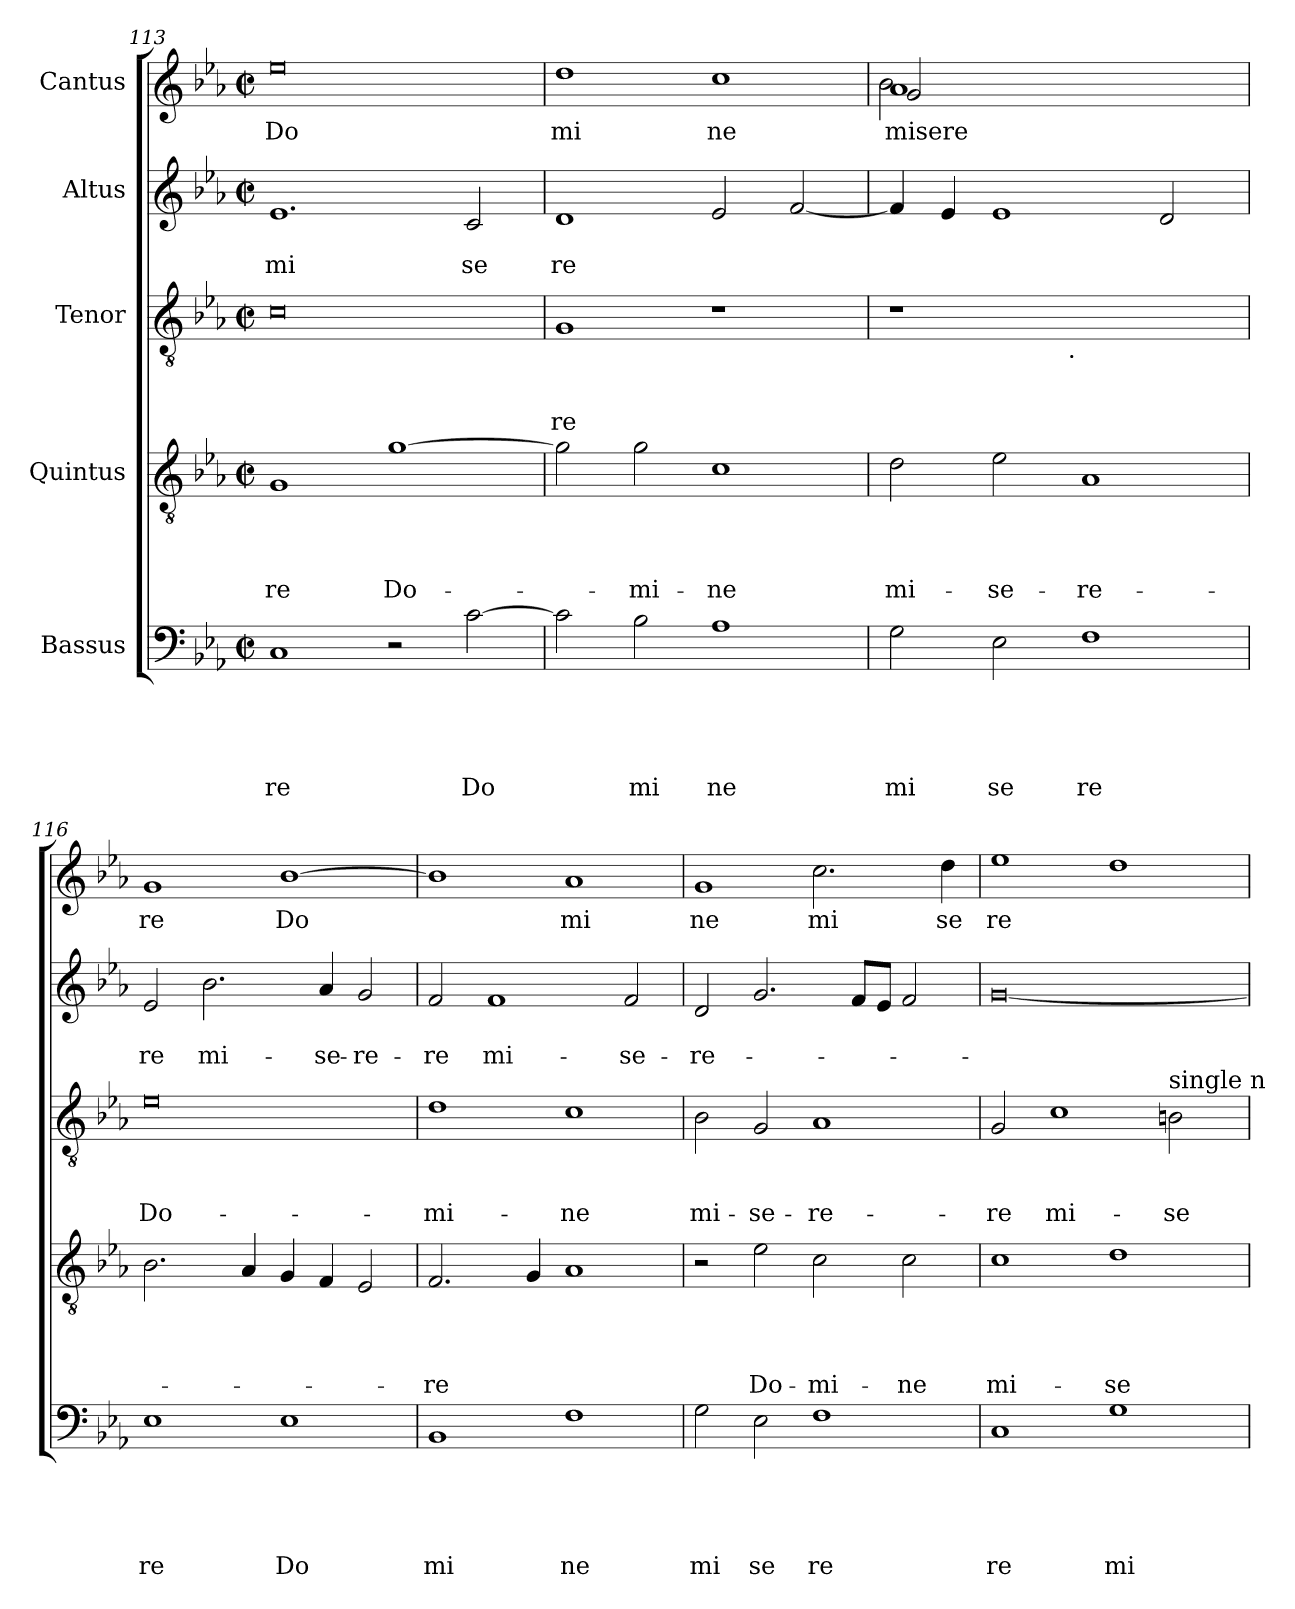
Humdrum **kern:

**kern	**text	**text	**text	**text	**text	**kern	**text	**text	**text	**text	**kern	**text	**text	**text	**kern	**text	**text	**kern	**text
*part5	*part5	*part5	*part5	*part5	*part5	*part4	*part4	*part4	*part4	*part4	*part3	*part3	*part3	*part3	*part2	*part2	*part2	*part1	*part1
*staff5	*staff5	*staff5	*staff5	*staff5	*staff5	*staff4	*staff4	*staff4	*staff4	*staff4	*staff3	*staff3	*staff3	*staff3	*staff2	*staff2	*staff2	*staff1	*staff1
*I"Bassus	*	*	*	*	*	*I"Quintus	*	*	*	*	*I"Tenor	*	*	*	*I"Altus	*	*	*I"Cantus	*
*clefF4	*	*	*	*	*	*clefGv2	*	*	*	*	*clefGv2	*	*	*	*clefG2	*	*	*clefG2	*
*k[b-e-a-]	*	*	*	*	*	*k[b-e-a-]	*	*	*	*	*k[b-e-a-]	*	*	*	*k[b-e-a-]	*	*	*k[b-e-a-]	*
*E-:	*	*	*	*	*	*E-:	*	*	*	*	*E-:	*	*	*	*E-:	*	*	*E-:	*
*M2/2	*	*	*	*	*	*M2/2	*	*	*	*	*M2/2	*	*	*	*M2/2	*	*	*M2/2	*
*met(c|)	*	*	*	*	*	*met(c|)	*	*	*	*	*met(c|)	*	*	*	*met(c|)	*	*	*met(c|)	*
=113	=113	=113	=113	=113	=113	=113	=113	=113	=113	=113	=113	=113	=113	=113	=113	=113	=113	=113	=113
!	!	!	!	!	!LO:LY:b	!	!	!	!	!LO:LY:b	!	!	!	!	!	!	!LO:LY:b	!	!LO:LY:b
1C	.	.	.	.	re	1G	.	.	.	-re	0c	.	.	.	1.e-	.	mi	0ee-	Do
!	!	!	!	!	!	!	!	!	!	!LO:LY:b	!	!	!	!	!	!	!	!	!
2r	.	.	.	.	.	[>1g	.	.	.	Do-	.	.	.	.	.	.	.	.	.
!	!	!	!	!	!LO:LY:b	!	!	!	!	!	!	!	!	!	!	!	!LO:LY:b	!	!
[>2c\	.	.	.	.	Do	.	.	.	.	.	.	.	.	.	2c/	.	se	.	.
=114	=114	=114	=114	=114	=114	=114	=114	=114	=114	=114	=114	=114	=114	=114	=114	=114	=114	=114	=114
!	!	!	!	!	!	!	!	!	!	!	!	!	!	!LO:LY:b	!	!	!LO:LY:b	!	!LO:LY:b
2c\]	.	.	.	.	.	2g\]	.	.	.	.	1G	.	.	-re	1d	.	re	1dd	mi
!	!	!	!	!	!LO:LY:b	!	!	!	!	!LO:LY:b	!	!	!	!	!	!	!	!	!
2B-\	.	.	.	.	mi	2g\	.	.	.	-mi-	.	.	.	.	.	.	.	.	.
!	!	!	!	!	!LO:LY:b	!	!	!	!	!LO:LY:b	!	!	!	!	!	!	!	!	!LO:LY:b
1A-	.	.	.	.	ne	1c	.	.	.	-ne	1r	.	.	.	2e-/	.	.	1cc	ne
.	.	.	.	.	.	.	.	.	.	.	.	.	.	.	[<2f/	.	.	.	.
!!LO:PB:g=z
=115	=115	=115	=115	=115	=115	=115	=115	=115	=115	=115	=115	=115	=115	=115	=115	=115	=115	=115	=115
!	!	!	!	!	!LO:LY:b	!	!	!	!	!LO:LY:b	!	!	!	!	!	!	!	!	!LO:LY:b
*	*	*	*	*	*	*	*	*	*	*	*^	*	*	*	*	*	*	*^	*
*	*	*	*	*	*	*	*	*	*	*	*	*	*	*	*	*	*	*	*	*^	*
2G\	.	.	.	.	mi	2d\	.	.	.	mi-	1r	2ryy	.	.	.	4f/]	.	.	1a-	2b-\	2g/	misere
.	.	.	.	.	.	.	.	.	.	.	.	.	.	.	.	4e-/	.	.	.	.	.	.
!	!	!	!	!	!LO:LY:b	!	!	!	!	!LO:LY:b	!	!	!	!	!	!	!	!	!	!	!	!
2E-\	.	.	.	.	se	2e-\	.	.	.	-se-	.	4...ryy	.	.	.	1e-	.	.	.	1ryy	1ryy	.
!	!	!	!	!	!	!	!	!	!	!	!	!LO:TX:b:t=.	!	!	!	!	!	!	!	!	!	!
.	.	.	.	.	.	.	.	.	.	.	.	1ryy	.	.	.	.	.	.	.	.	.	.
!	!	!	!	!	!LO:LY:b	!	!	!	!	!LO:LY:b	!	!	!	!	!	!	!	!	!	!	!	!
1F	.	.	.	.	re	1A-	.	.	.	-re-	1ryy	.	.	.	.	.	.	.	1ryy	.	.	.
.	.	.	.	.	.	.	.	.	.	.	.	.	.	.	.	2d/	.	.	.	2ryy	2ryy	.
.	.	.	.	.	.	.	.	.	.	.	.	32ryy	.	.	.	.	.	.	.	.	.	.
=116	=116	=116	=116	=116	=116	=116	=116	=116	=116	=116	=116	=116	=116	=116	=116	=116	=116	=116	=116	=116	=116	=116
!	!	!	!	!	!LO:LY:b	!	!	!	!	!	!	!	!	!	!LO:LY:b	!	!	!LO:LY:b	!	!	!	!LO:LY:b
*	*	*	*	*	*	*	*	*	*	*	*v	*v	*	*	*	*	*	*	*v	*v	*v	*
1E-	.	.	.	.	re	2.B-\	.	.	.	.	0e-	.	.	Do-	2e-/	.	re	1g	re
!	!	!	!	!	!	!	!	!	!	!	!	!	!	!	!	!	!LO:LY:b	!	!
.	.	.	.	.	.	.	.	.	.	.	.	.	.	.	2.b-\	.	mi-	.	.
.	.	.	.	.	.	4A-/	.	.	.	.	.	.	.	.	.	.	.	.	.
!	!	!	!	!	!LO:LY:b	!	!	!	!	!	!	!	!	!	!	!	!	!	!LO:LY:b
1E-	.	.	.	.	Do	4G/	.	.	.	.	.	.	.	.	.	.	.	[>1b-	Do
!	!	!	!	!	!	!	!	!	!	!	!	!	!	!	!	!	!LO:LY:b	!	!
.	.	.	.	.	.	4F/	.	.	.	.	.	.	.	.	4a-/	.	-se-	.	.
!	!	!	!	!	!	!	!	!	!	!	!	!	!	!	!	!	!LO:LY:b	!	!
.	.	.	.	.	.	2E-/	.	.	.	.	.	.	.	.	2g/	.	-re-	.	.
=117	=117	=117	=117	=117	=117	=117	=117	=117	=117	=117	=117	=117	=117	=117	=117	=117	=117	=117	=117
!	!	!	!	!	!LO:LY:b	!	!	!	!	!LO:LY:b	!	!	!	!LO:LY:b	!	!	!LO:LY:b	!	!
1BB-	.	.	.	.	mi	2.F/	.	.	.	-re	1d	.	.	-mi-	2f/	.	-re	1b-]	.
!	!	!	!	!	!	!	!	!	!	!	!	!	!	!	!	!	!LO:LY:b	!	!
.	.	.	.	.	.	.	.	.	.	.	.	.	.	.	1f	.	mi-	.	.
.	.	.	.	.	.	4G/	.	.	.	.	.	.	.	.	.	.	.	.	.
!	!	!	!	!	!LO:LY:b	!	!	!	!	!	!	!	!	!LO:LY:b	!	!	!	!	!LO:LY:b
1F	.	.	.	.	ne	1A-	.	.	.	.	1c	.	.	-ne	.	.	.	1a-	mi
!	!	!	!	!	!	!	!	!	!	!	!	!	!	!	!	!	!LO:LY:b	!	!
.	.	.	.	.	.	.	.	.	.	.	.	.	.	.	2f/	.	-se-	.	.
=118	=118	=118	=118	=118	=118	=118	=118	=118	=118	=118	=118	=118	=118	=118	=118	=118	=118	=118	=118
!	!	!	!	!	!LO:LY:b	!	!	!	!	!	!	!	!	!LO:LY:b	!	!	!LO:LY:b	!	!LO:LY:b
2G\	.	.	.	.	mi	2r	.	.	.	.	2B-\	.	.	mi-	2d/	.	-re-	1g	ne
!	!	!	!	!	!LO:LY:b	!	!	!	!	!LO:LY:b	!	!	!	!LO:LY:b	!	!	!	!	!
2E-\	.	.	.	.	se	2e-\	.	.	.	Do-	2G/	.	.	-se-	2.g/	.	.	.	.
!	!	!	!	!	!LO:LY:b	!	!	!	!	!LO:LY:b	!	!	!	!LO:LY:b	!	!	!	!	!LO:LY:b
1F	.	.	.	.	re	2c\	.	.	.	-mi-	1A-	.	.	-re-	.	.	.	2.cc\	mi
.	.	.	.	.	.	.	.	.	.	.	.	.	.	.	8f/L	.	.	.	.
.	.	.	.	.	.	.	.	.	.	.	.	.	.	.	8e-/J	.	.	.	.
!	!	!	!	!	!	!	!	!	!	!LO:LY:b	!	!	!	!	!	!	!	!	!
.	.	.	.	.	.	2c\	.	.	.	-ne	.	.	.	.	2f/	.	.	.	.
!	!	!	!	!	!	!	!	!	!	!	!	!	!	!	!	!	!	!	!LO:LY:b
.	.	.	.	.	.	.	.	.	.	.	.	.	.	.	.	.	.	4dd\	se
=119	=119	=119	=119	=119	=119	=119	=119	=119	=119	=119	=119	=119	=119	=119	=119	=119	=119	=119	=119
!	!	!	!	!	!LO:LY:b	!	!	!	!	!LO:LY:b	!	!	!	!LO:LY:b	!	!	!	!	!LO:LY:b
1C	.	.	.	.	re	1c	.	.	.	mi-	2G/	.	.	-re	[<0g	.	.	1ee-	re
!	!	!	!	!	!	!	!	!	!	!	!	!	!	!LO:LY:b	!	!	!	!	!
.	.	.	.	.	.	.	.	.	.	.	1c	.	.	mi-	.	.	.	.	.
!	!	!	!	!	!LO:LY:b	!	!	!	!	!LO:LY:b	!	!	!	!	!	!	!	!	!
1G	.	.	.	.	mi	1d	.	.	.	-se-	.	.	.	.	.	.	.	1dd	.
!	!	!	!	!	!	!	!	!	!	!	!LO:TX:a:t=single n	!	!	!	!	!	!	!	!
!	!	!	!	!	!	!	!	!	!	!	!	!	!	!LO:LY:b	!	!	!	!	!
.	.	.	.	.	.	.	.	.	.	.	2B\	.	.	-se-	.	.	.	.	.
=	=	=	=	=	=	=	=	=	=	=	=	=	=	=	=	=	=	=	=
*-	*-	*-	*-	*-	*-	*-	*-	*-	*-	*-	*-	*-	*-	*-	*-	*-	*-	*-	*-
